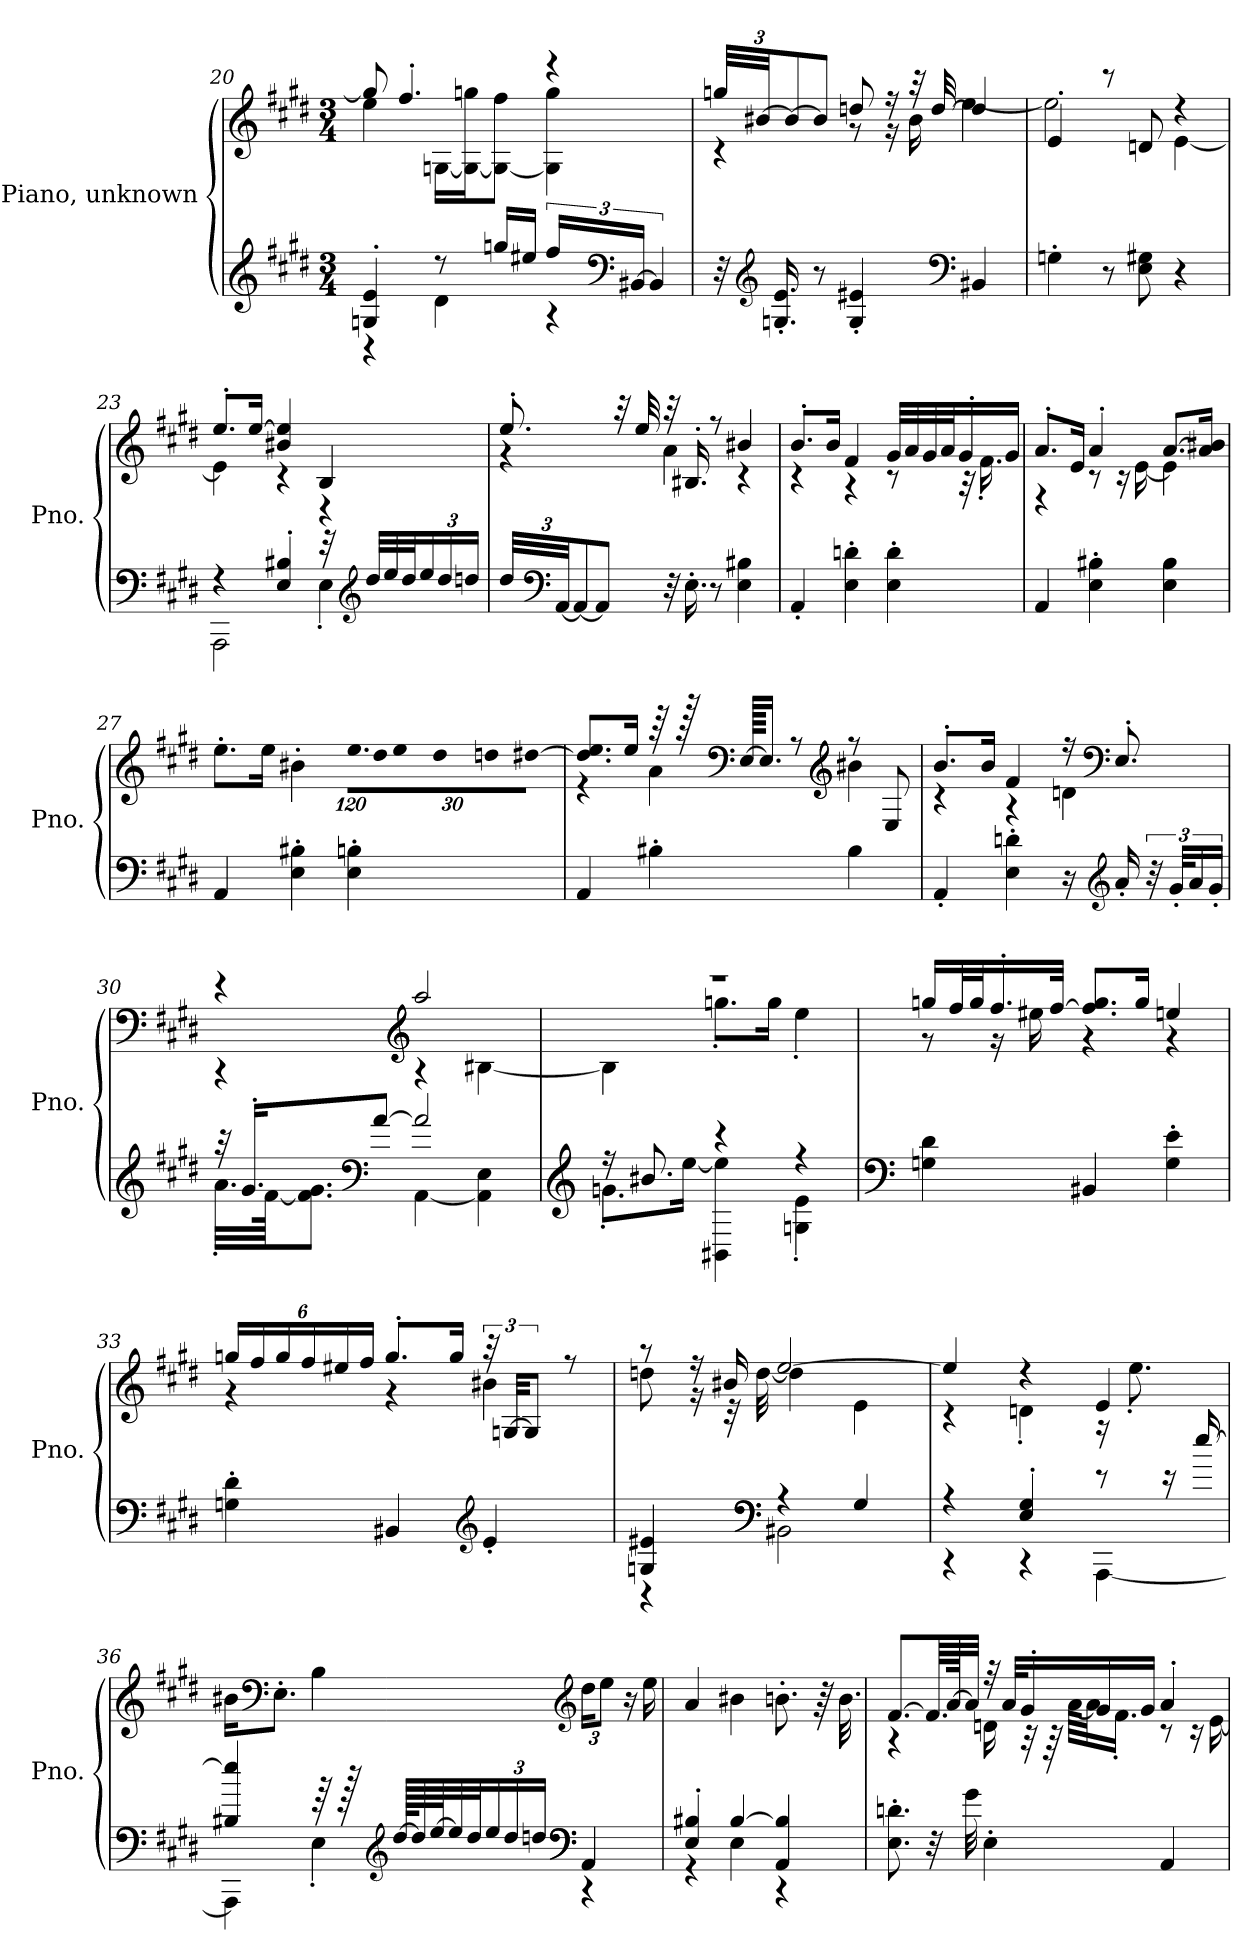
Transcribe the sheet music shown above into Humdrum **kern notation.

**kern	**kern
*part1	*part1
*staff2	*staff1
*I"Piano, unknown	*
*I'Pno.	*
*clefG2	*clefG2
*k[f#c#g#d#]	*k[f#c#g#d#]
*M3/4	*M3/4
=20	=20
*^	*^
4Gn/' 4e/'	4r	8gg/]	4ee\
.	.	4.ff#'/	.
8r	4d#\	.	[16Gn\LL
.	.	.	16G\_ 16ggn\J
16ggn/LL	.	.	8G\_ 8ff#\J
16ee#X/JJ	.	.	.
24ff#/LL	4r	4r	4G\] 4gg\
*clefF4	*	*	*
[24BB#X/JJ	.	.	.
6BB#/]	.	.	.
*v	*v	*	*
!!LO:LB:g=z	!!
=21	=21	=21
*	*Xbrackettup	*
32r	48ggn/LLL	4r
.	[48b#X/JJ	.
*clefG2	*	*
16.Gn/' 16.e/'	.	.
.	12b#/_	.
8r	8b#/J]	.
4G/' 4e#X/'	8ddn/	8r
.	16r	16r
.	32r	16b#\
.	[32dd/	.
*clefF4	*	*
4BB#X/	4dd/]	[4ee\
=22	=22	=22
4Gn'\	4e'/	2ee\]
8r	8r	.
8E\ 8G#X\	8dn/	.
4r	4r	[4e\
=23	=23	=23
*^	*	*
4r	2AAA\	8.ee'/L	4e\]
.	.	[16ee/Jk	.
4E/' 4B#X/'	.	4b#X/ 4ee/]	4r
32r	4E'\	4B/	4r
*clefG2	*	*	*
32dd#/LLL	.	.	.
32ee/	.	.	.
32dd#/J	.	.	.
*Xbrackettup	*	*	*
24ee/	.	.	.
24dd#/	.	.	.
24ddn/JJ	.	.	.
*v	*v	*	*
!!LO:LB:g=z	!!
=24	=24	=24
48dd#/LLL	8.ee'/	4r
*clefF4	*	*
[48AA/JJ	.	.
12AA/_	.	.
8AA/J]	.	.
.	32r	.
.	32ee/	.
32r	32r	4a\
16.E'\	16.B#X'/	.
8r	8r	.
4E\ 4B#X\	4b#X/	4r
=25	=25	=25
4AA'/	8.b'/L	4r
.	16b/Jk	.
4E\' 4dn\'	4f#/	4r
4E\' 4d\'	32g#/LLL	8r
.	32a/	.
.	32g#/	.
.	32a/J	.
.	16g#'/	32r
.	.	16.f#'\
.	16g#/JJ	.
=26	=26	=26
4AA/	8.a'/L	4r
.	16e/Jk	.
4E\' 4B#X\'	4a'/	8r
.	.	16r
.	.	[16e\
4E\ 4B#\	[8.a/L	4e\]
.	16a/] 16b#X/Jk	.
*	*v	*v
!!LO:LB:g=z
=27	=27
4AA/	8.ee'\L
.	16ee\Jk
4E\' 4B#X\'	4b#X'\
!	!LO:N:vis=32.
4E\' 4Bn\'	1920%103ee\LLL
!	!LO:N:vis=64
.	960%17dd#\K
!	!LO:N:vis=32
.	640%23ee\J
!	!LO:N:vis=16
.	1920%137dd#\
!	!LO:N:vis=32
.	640%23ddn\L
!	!LO:N:vis=32
.	[640%23dd#X\JJJ
1920ryy	.
=28	=28
*	*^
4AA/	8.dd#/] 8.ee/L	4r
.	16ee/Jk	.
4B#X'\	64r	4a\
.	128r	.
*	*clefF4	*
.	[128E/KKKLL	.
.	16.E/JJ]	.
.	8r	.
*	*clefG2	*
4B#\	8r	4b#X\
.	8E/	.
=29	=29	=29
4AA'/	8.b'/L	4r
.	16b/Jk	.
4E\' 4dn\'	4f#/	4r
16r	16r	4dn\
*clefG2	*clefF4	*
16a'/	8.E'/	.
*brackettup	*	*
48r	.	.
48g#'/KLL	.	.
24a/	.	.
24g#'/JJ	.	.
!!LO:LB:g=z	!!
=30	=30	=30
*^	*	*
32r	32.a'\LLL	4r	4r
16.g#'/KL	.	.	.
.	[64f#\JJK	.	.
.	8.f#\] 8.g#\J	.	.
*clefF4	*	*	*
[8a/J	.	.	.
*	*	*clefG2	*
2a/]	[4AA\	2aa/	4r
.	4AA\] 4E\	.	[4B#X\
=31	=31	=31	=31
*clefG2	*	*	*
16r	8.gn'\L	2.r	4B#\]
8.b#X/	.	.	.
.	[16ee\Jk	.	.
4r	4BB#X\ 4ee\]	.	8.ggn'\L
.	.	.	16gg\Jk
4r	4Gn\' 4e\'	.	4ee'\
*v	*v	*	*
=32	=32	=32
*clefF4	*	*
4Gn\ 4d#\	16ggn/LL	8r
.	32ff#/L	.
.	32gg/J	.
.	16.ff#'/	16r
.	.	16ee#X\
.	[32ff#/JJk	.
4BB#X/	8.ff#/] 8.gg/L	4r
.	16gg/Jk	.
4G\' 4e\'	4een/	4r
!!LO:PB:g=z	!!
=33	=33	=33
4Gn\' 4d#\'	24ggn/LL	4r
.	24ff#/	.
.	24gg/	.
.	24ff#/	.
.	24ee#X/	.
.	24ff#/JJ	.
4BB#X/	8.gg'/L	4r
.	16gg/Jk	.
*clefG2	*	*
*	*brackettup	*
4e'/	48r	4b#X\
.	[48Gn/KKL	.
.	12G/J]	.
.	8r	.
=34	=34	=34
*^	*	*
4Gn/ 4e#X/	4r	8r	8ddn\
.	.	16r	16r
.	.	16b#X/	32r
.	.	.	[32dd\
*clefF4	*	*	*
4r	2BB#X\	[2ee/	4dd\]
4G/	.	.	4e\
=35	=35	=35	=35
4r	4r	4ee/]	4r
4E/' 4G#/'	4r	4r	4dn'\
8r	[4AAA\	4e/	16r
.	.	.	8.ee'\
16r	.	.	.
[16ee/	.	.	.
*	*	*v	*v
!!LO:LB:g=z
=36	=36	=36
4B#X/ 4ee/]	4AAA\]	16b#X\KL
*	*	*clefF4
.	.	8.E'\J
64r	4E'\	4B\
128r	.	.
*clefG2	*	*
[128dd#/KLLLL	.	.
64dd#/]	.	.
[64ee/J	.	.
32ee/]	.	.
32dd#/J	.	.
*Xbrackettup	*	*
24ee/	.	.
24dd#/	.	.
24ddn/JJ	.	.
*clefF4	*	*clefG2
*	*	*Xbrackettup
4AA/	4r	24dd#\KL
.	.	12ee\J
.	.	16r
.	.	16ee\
=37	=37	=37
4E/' 4B#X/'	4r	4a/
[4B#/	4E\	4b#X\
4AA/ 4B#/]	4r	8.bn'\
.	.	64r
.	.	32.b\
*v	*v	*
!!LO:LB:g=z
=38	=38
*	*^
8.E\' 8.dn\'	[8.f#/L	4r
32r	64.f#/LLL]	.
.	[128a/JK	.
32g#\	32a/JJJ]	.
4E'\	32r	16dn\
.	32a/KLL	.
.	16g#'/	32r
.	.	64r
.	.	[64a\KLLL
.	16g#/	32a\J]
.	.	16.f#'\JJ
.	16g#/JJ	.
4AA/	4a'/	8r
.	.	16r
.	.	[16e\
*	*v	*v
=	=
*-	*-
